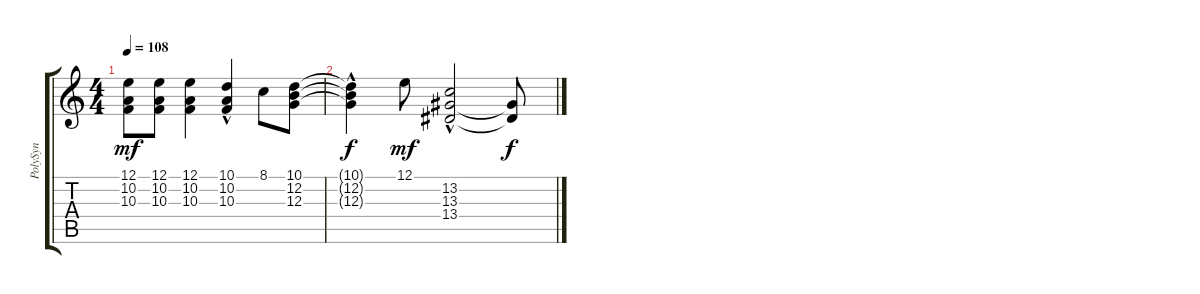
\track ("PolySyn" "PolySyn") {instrument pad3polysynth}
\staff {score tabs}
\tuning (E4 B3 G3 D3 A2 E2) {hide}
\ts (4 4)
\tempo 108
\clef g2
\ks c
(12.1 10.2 10.3).8{dy mf} (12.1 10.2 10.3).8 (12.1 10.2 10.3).4 (10.1 10.2{hac} 10.3{hac}).4 8.1.8 (10.1 12.2 12.3).8 |
(10.1{t} 12.2{hac t} 12.3{hac t}).4{dy f} 12.1.8{dy mf} (13.2{hac} 13.3 13.4).2 (13.3{t} 13.4{t}).8{dy f}
